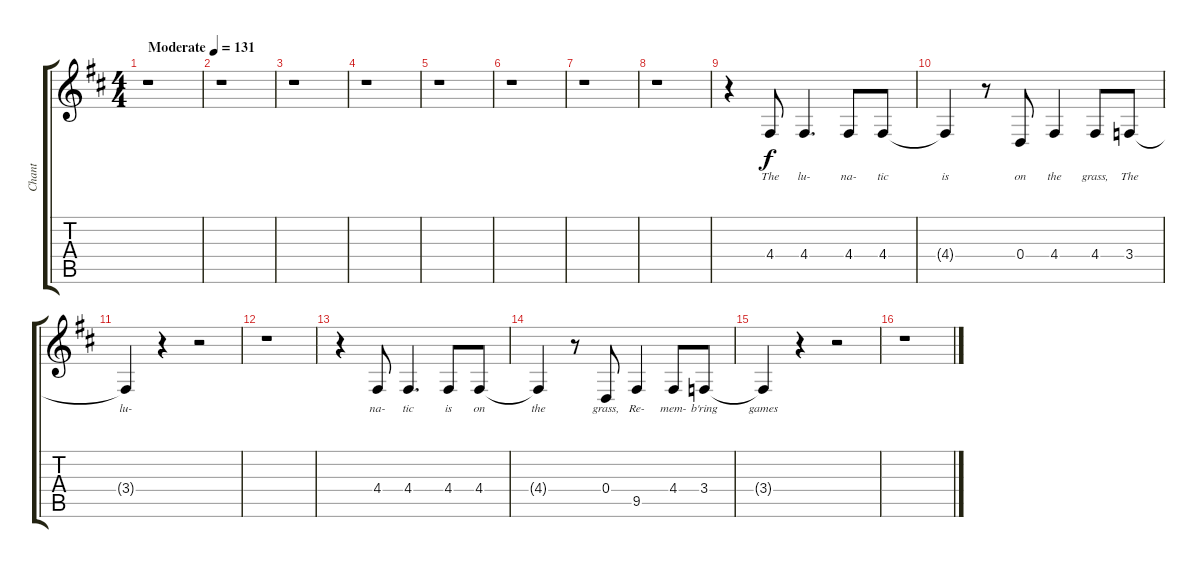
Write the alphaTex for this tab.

\track ("Chant" "Chant") {instrument flute}
\staff {score tabs}
\tuning (E4 B3 G3 D3 A2 E2) {hide}
\ts (4 4)
\tempo (131 "Moderate")
\clef g2
\ks d
r.1{dy f instrument flute} |
r.1 |
r.1 |
r.1 |
r.1 |
r.1 |
r.1 |
r.1 |
r.4 4.4.8{lyrics (0 "The") lyrics (1 "") lyrics (2 "") lyrics (3 "") lyrics (4 "")} 4.4.4{d lyrics (0 "lu-") lyrics (1 "") lyrics (2 "") lyrics (3 "") lyrics (4 "")} 4.4.8{lyrics (0 "na-") lyrics (1 "") lyrics (2 "") lyrics (3 "") lyrics (4 "")} 4.4.8{lyrics (0 "tic") lyrics (1 "") lyrics (2 "") lyrics (3 "") lyrics (4 "")} |
4.4{t}.4{lyrics (0 "is") lyrics (1 "") lyrics (2 "") lyrics (3 "") lyrics (4 "")} r.8 0.4.8{lyrics (0 "on") lyrics (1 "") lyrics (2 "") lyrics (3 "") lyrics (4 "")} 4.4.4{lyrics (0 "the") lyrics (1 "") lyrics (2 "") lyrics (3 "") lyrics (4 "")} 4.4.8{lyrics (0 "grass,") lyrics (1 "") lyrics (2 "") lyrics (3 "") lyrics (4 "")} 3.4.8{lyrics (0 "The") lyrics (1 "") lyrics (2 "") lyrics (3 "") lyrics (4 "")} |
3.4{t}.4{lyrics (0 "lu-") lyrics (1 "") lyrics (2 "") lyrics (3 "") lyrics (4 "")} r.4 r.2 |
r.1 |
r.4 4.4.8{lyrics (0 "na-") lyrics (1 "") lyrics (2 "") lyrics (3 "") lyrics (4 "")} 4.4.4{d lyrics (0 "tic") lyrics (1 "") lyrics (2 "") lyrics (3 "") lyrics (4 "")} 4.4.8{lyrics (0 "is") lyrics (1 "") lyrics (2 "") lyrics (3 "") lyrics (4 "")} 4.4.8{lyrics (0 "on") lyrics (1 "") lyrics (2 "") lyrics (3 "") lyrics (4 "")} |
4.4{t}.4{lyrics (0 "the") lyrics (1 "") lyrics (2 "") lyrics (3 "") lyrics (4 "")} r.8 0.4.8{lyrics (0 "grass,") lyrics (1 "") lyrics (2 "") lyrics (3 "") lyrics (4 "")} 9.5.4{lyrics (0 "Re-") lyrics (1 "") lyrics (2 "") lyrics (3 "") lyrics (4 "")} 4.4.8{lyrics (0 "mem-") lyrics (1 "") lyrics (2 "") lyrics (3 "") lyrics (4 "")} 3.4.8{lyrics (0 "b'ring") lyrics (1 "") lyrics (2 "") lyrics (3 "") lyrics (4 "")} |
3.4{t}.4{lyrics (0 "games") lyrics (1 "") lyrics (2 "") lyrics (3 "") lyrics (4 "")} r.4 r.2 |
r.1
